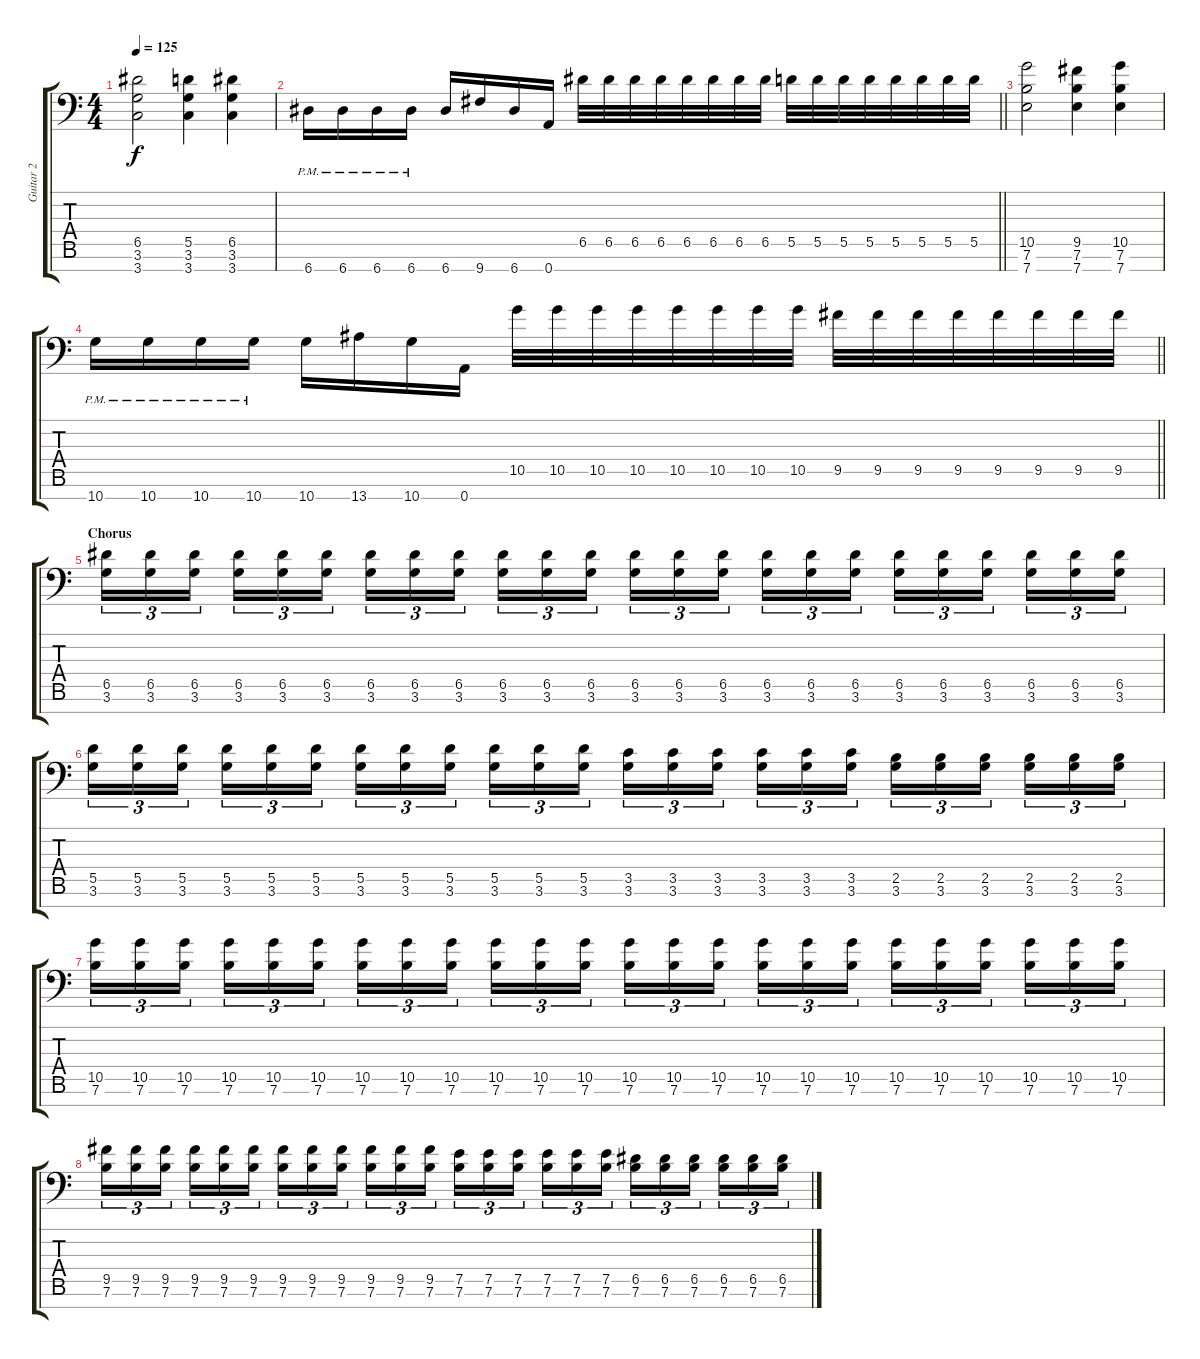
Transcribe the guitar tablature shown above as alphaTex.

\track ("Guitar 2" "Guitar 2") {instrument overdrivenguitar}
\staff {score tabs}
\tuning (E4 B3 G3 D3 A2 E2 A1) {hide}
\ts (4 4)
\tempo 125
\clef f4
\ks c
(6.5 3.6 3.7).2{dy f} (5.5 3.6 3.7).4 (6.5 3.6 3.7).4 |
\barLineRight lightlight
6.7{pm}.16 6.7{pm}.16 6.7{pm}.16 6.7{pm}.16 6.7.16 9.7.16 6.7.16 0.7.16 6.5.32 6.5.32 6.5.32 6.5.32 6.5.32 6.5.32 6.5.32 6.5.32 5.5.32 5.5.32 5.5.32 5.5.32 5.5.32 5.5.32 5.5.32 5.5.32 |
(10.5 7.6 7.7).2 (9.5 7.6 7.7).4 (10.5 7.6 7.7).4 |
\barLineRight lightlight
10.7{pm}.16 10.7{pm}.16 10.7{pm}.16 10.7{pm}.16 10.7.16 13.7.16 10.7.16 0.7.16 10.5.32 10.5.32 10.5.32 10.5.32 10.5.32 10.5.32 10.5.32 10.5.32 9.5.32 9.5.32 9.5.32 9.5.32 9.5.32 9.5.32 9.5.32 9.5.32 |
\section ("" "Chorus")
(6.5 3.6).16{tu (3 2)} (6.5 3.6).16{tu (3 2)} (6.5 3.6).16{tu (3 2) beam splitsecondary} (6.5 3.6).16{tu (3 2)} (6.5 3.6).16{tu (3 2)} (6.5 3.6).16{tu (3 2)} (6.5 3.6).16{tu (3 2)} (6.5 3.6).16{tu (3 2)} (6.5 3.6).16{tu (3 2) beam splitsecondary} (6.5 3.6).16{tu (3 2)} (6.5 3.6).16{tu (3 2)} (6.5 3.6).16{tu (3 2)} (6.5 3.6).16{tu (3 2)} (6.5 3.6).16{tu (3 2)} (6.5 3.6).16{tu (3 2) beam splitsecondary} (6.5 3.6).16{tu (3 2)} (6.5 3.6).16{tu (3 2)} (6.5 3.6).16{tu (3 2)} (6.5 3.6).16{tu (3 2)} (6.5 3.6).16{tu (3 2)} (6.5 3.6).16{tu (3 2) beam splitsecondary} (6.5 3.6).16{tu (3 2)} (6.5 3.6).16{tu (3 2)} (6.5 3.6).16{tu (3 2)} |
(5.5 3.6).16{tu (3 2)} (5.5 3.6).16{tu (3 2)} (5.5 3.6).16{tu (3 2) beam splitsecondary} (5.5 3.6).16{tu (3 2)} (5.5 3.6).16{tu (3 2)} (5.5 3.6).16{tu (3 2)} (5.5 3.6).16{tu (3 2)} (5.5 3.6).16{tu (3 2)} (5.5 3.6).16{tu (3 2) beam splitsecondary} (5.5 3.6).16{tu (3 2)} (5.5 3.6).16{tu (3 2)} (5.5 3.6).16{tu (3 2)} (3.5 3.6).16{tu (3 2)} (3.5 3.6).16{tu (3 2)} (3.5 3.6).16{tu (3 2) beam splitsecondary} (3.5 3.6).16{tu (3 2)} (3.5 3.6).16{tu (3 2)} (3.5 3.6).16{tu (3 2)} (2.5 3.6).16{tu (3 2)} (2.5 3.6).16{tu (3 2)} (2.5 3.6).16{tu (3 2) beam splitsecondary} (2.5 3.6).16{tu (3 2)} (2.5 3.6).16{tu (3 2)} (2.5 3.6).16{tu (3 2)} |
(10.5 7.6).16{tu (3 2)} (10.5 7.6).16{tu (3 2)} (10.5 7.6).16{tu (3 2) beam splitsecondary} (10.5 7.6).16{tu (3 2)} (10.5 7.6).16{tu (3 2)} (10.5 7.6).16{tu (3 2)} (10.5 7.6).16{tu (3 2)} (10.5 7.6).16{tu (3 2)} (10.5 7.6).16{tu (3 2) beam splitsecondary} (10.5 7.6).16{tu (3 2)} (10.5 7.6).16{tu (3 2)} (10.5 7.6).16{tu (3 2)} (10.5 7.6).16{tu (3 2)} (10.5 7.6).16{tu (3 2)} (10.5 7.6).16{tu (3 2) beam splitsecondary} (10.5 7.6).16{tu (3 2)} (10.5 7.6).16{tu (3 2)} (10.5 7.6).16{tu (3 2)} (10.5 7.6).16{tu (3 2)} (10.5 7.6).16{tu (3 2)} (10.5 7.6).16{tu (3 2) beam splitsecondary} (10.5 7.6).16{tu (3 2)} (10.5 7.6).16{tu (3 2)} (10.5 7.6).16{tu (3 2)} |
(9.5 7.6).16{tu (3 2)} (9.5 7.6).16{tu (3 2)} (9.5 7.6).16{tu (3 2) beam splitsecondary} (9.5 7.6).16{tu (3 2)} (9.5 7.6).16{tu (3 2)} (9.5 7.6).16{tu (3 2)} (9.5 7.6).16{tu (3 2)} (9.5 7.6).16{tu (3 2)} (9.5 7.6).16{tu (3 2) beam splitsecondary} (9.5 7.6).16{tu (3 2)} (9.5 7.6).16{tu (3 2)} (9.5 7.6).16{tu (3 2)} (7.5 7.6).16{tu (3 2)} (7.5 7.6).16{tu (3 2)} (7.5 7.6).16{tu (3 2) beam splitsecondary} (7.5 7.6).16{tu (3 2)} (7.5 7.6).16{tu (3 2)} (7.5 7.6).16{tu (3 2)} (6.5 7.6).16{tu (3 2)} (6.5 7.6).16{tu (3 2)} (6.5 7.6).16{tu (3 2) beam splitsecondary} (6.5 7.6).16{tu (3 2)} (6.5 7.6).16{tu (3 2)} (6.5 7.6).16{tu (3 2)}
